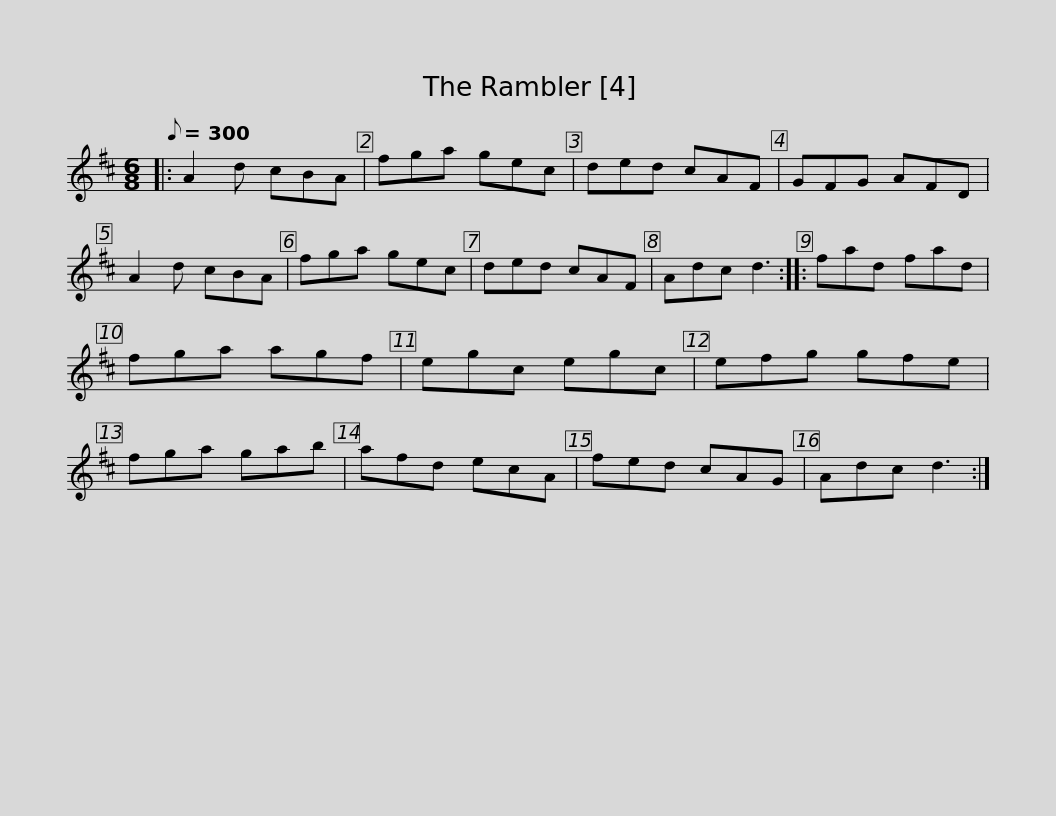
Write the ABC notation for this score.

X:1
L:1/8
Q:1/8=300
M:6/8
I:linebreak $
K:none
V:1 treble transpose="8 "
V:1
[K:D]|: A2 d cBA | fga gec | ded cAF | GFG AFD | A2 d cBA | %5
 fga gec | ded cAF |$ Adc d3 :: fad fad | fga agf | %10
 egc egc | efg gfe | fga gab | afd ecA |$ fed cAG | %15
 Adc d3 :| %16
